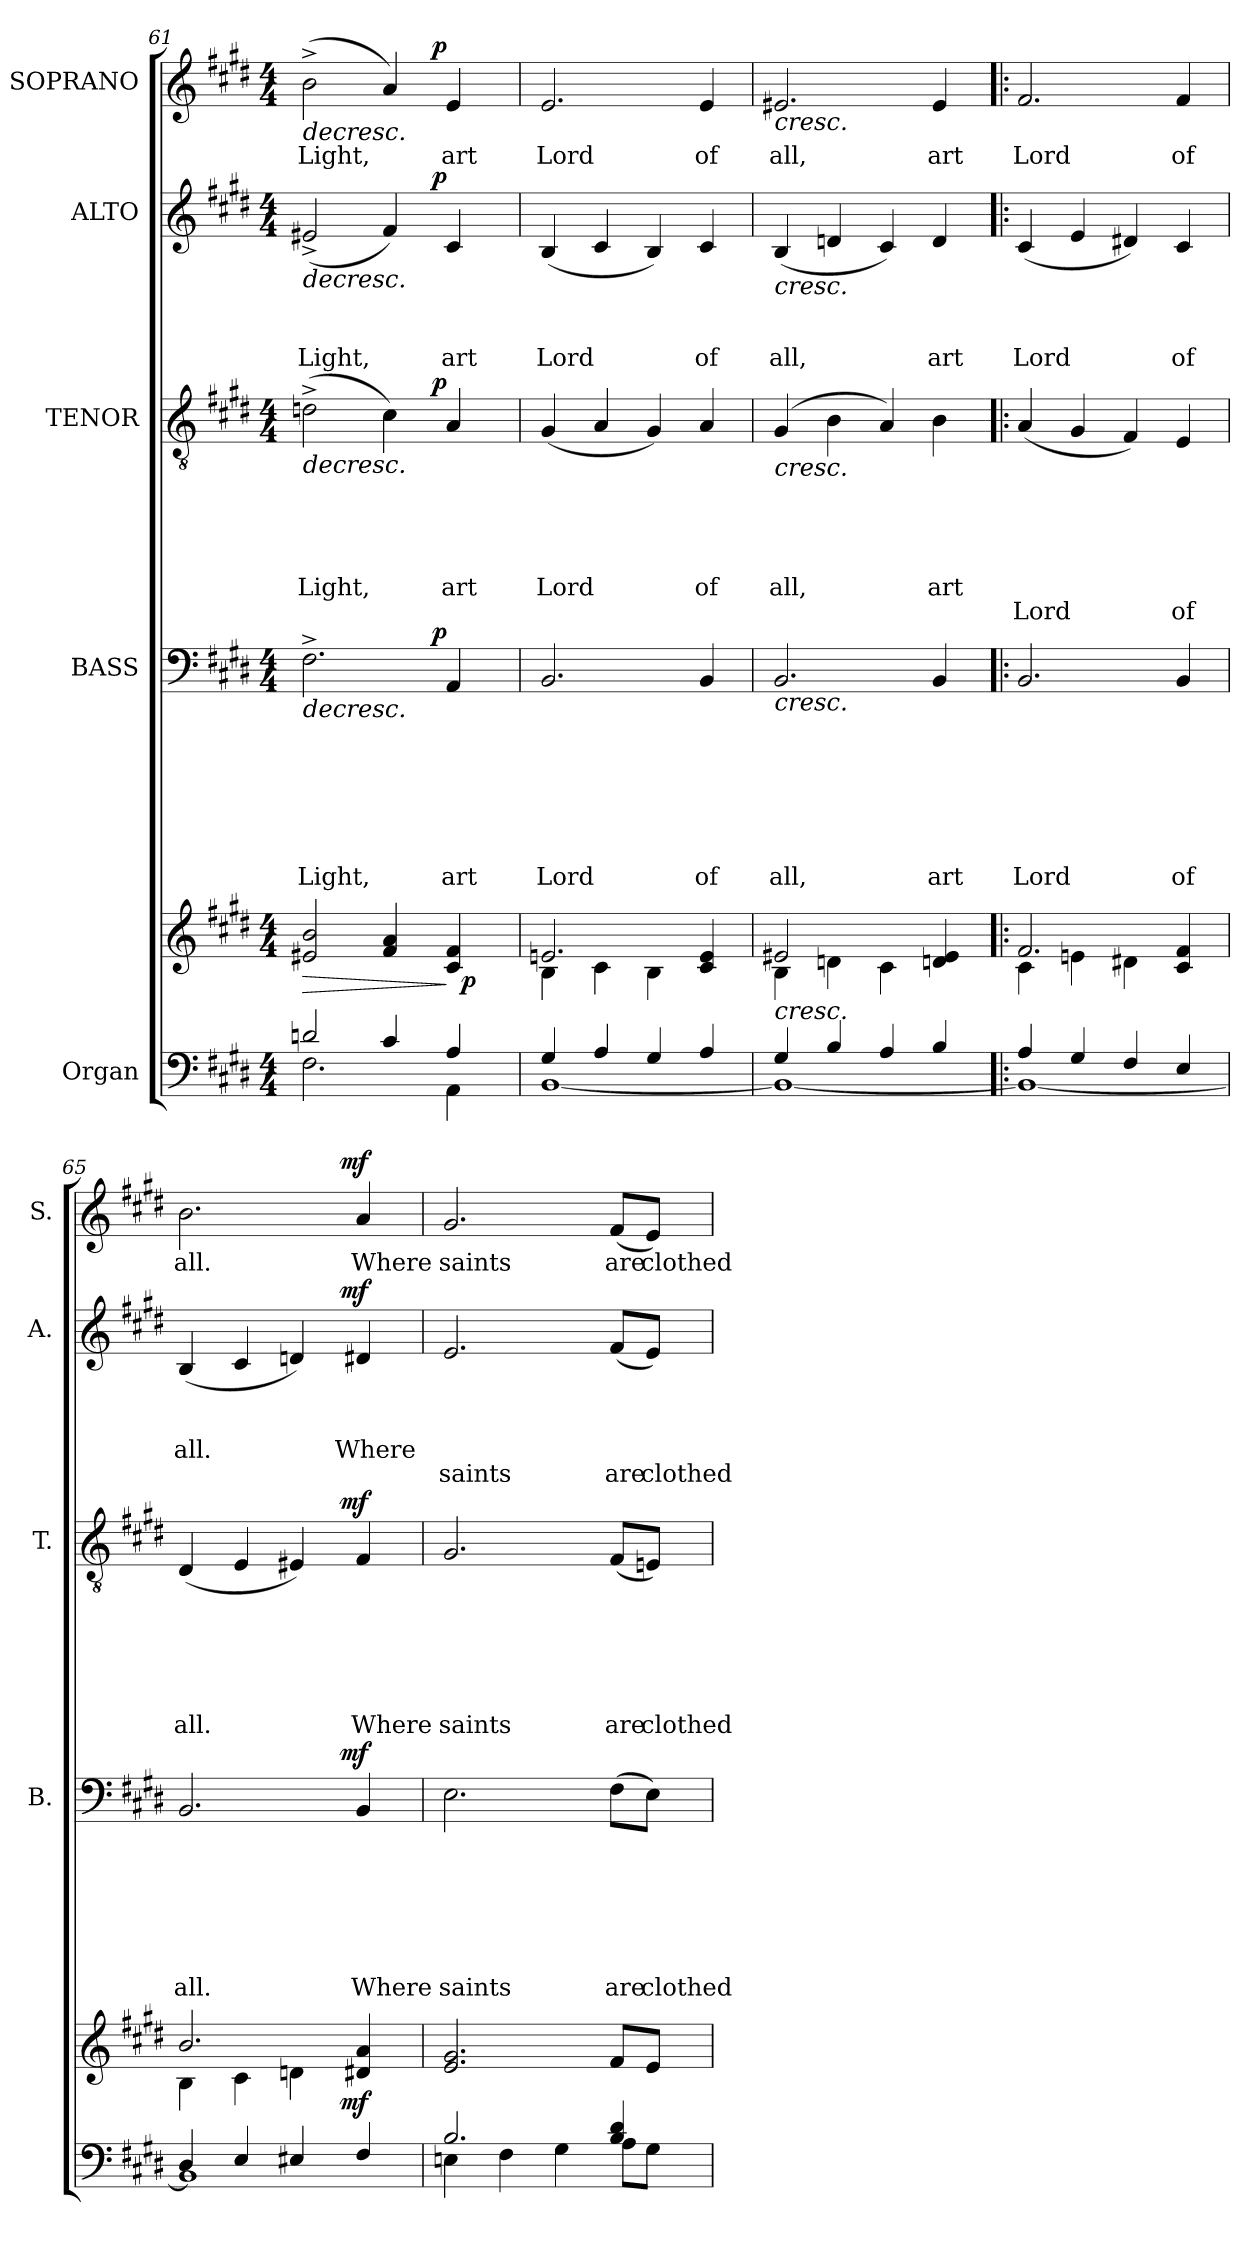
**kern	**kern	**dynam	**kern	**text	**text	**text	**text	**text	**text	**text	**dynam	**kern	**text	**text	**text	**text	**text	**text	**dynam	**kern	**text	**text	**text	**text	**dynam	**kern	**text	**dynam
*part5	*part5	*part5	*part4	*part4	*part4	*part4	*part4	*part4	*part4	*part4	*part4	*part3	*part3	*part3	*part3	*part3	*part3	*part3	*part3	*part2	*part2	*part2	*part2	*part2	*part2	*part1	*part1	*part1
*staff6	*staff5	*staff5/6	*staff4	*staff4	*staff4	*staff4	*staff4	*staff4	*staff4	*staff4	*staff4	*staff3	*staff3	*staff3	*staff3	*staff3	*staff3	*staff3	*staff3	*staff2	*staff2	*staff2	*staff2	*staff2	*staff2	*staff1	*staff1	*staff1
*I"Organ	*	*	*I"BASS	*	*	*	*	*	*	*	*	*I"TENOR	*	*	*	*	*	*	*	*I"ALTO	*	*	*	*	*	*I"SOPRANO	*	*
*	*	*	*I'B.	*	*	*	*	*	*	*	*	*I'T.	*	*	*	*	*	*	*	*I'A.	*	*	*	*	*	*I'S.	*	*
!!LO:PB:g=z
*clefF4	*clefG2	*	*clefF4	*	*	*	*	*	*	*	*	*clefGv2	*	*	*	*	*	*	*	*clefG2	*	*	*	*	*	*clefG2	*	*
*k[f#c#g#d#]	*k[f#c#g#d#]	*	*k[f#c#g#d#]	*	*	*	*	*	*	*	*	*k[f#c#g#d#]	*	*	*	*	*	*	*	*k[f#c#g#d#]	*	*	*	*	*	*k[f#c#g#d#]	*	*
*E:	*E:	*	*E:	*	*	*	*	*	*	*	*	*E:	*	*	*	*	*	*	*	*E:	*	*	*	*	*	*E:	*	*
*M4/4	*M4/4	*	*M4/4	*	*	*	*	*	*	*	*	*M4/4	*	*	*	*	*	*	*	*M4/4	*	*	*	*	*	*M4/4	*	*
=61	=61	=61	=61	=61	=61	=61	=61	=61	=61	=61	=61	=61	=61	=61	=61	=61	=61	=61	=61	=61	=61	=61	=61	=61	=61	=61	=61	=61
*^	*	*	*	*	*	*	*	*	*	*	*	*	*	*	*	*	*	*	*	*	*	*	*	*	*	*	*	*
!	!	!	!LO:HP:b	!	!	!	!	!	!	!	!LO:LY:b	!LO:HP:b	!	!	!	!	!	!LO:LY:b	!	!LO:HP:b	!	!	!	!LO:LY:b	!	!LO:HP:b	!	!LO:LY:b	!LO:HP:b
*	*	*^	*	*^	*	*	*	*	*	*	*	*	*^	*	*	*	*	*	*	*	*^	*	*	*	*	*	*^	*	*
2dn/	2.F#\	2e#X/ 2b/	2ryy	>	2.F#^>\	2ryy	.	.	.	.	.	.	Light,	>	(>2dn^>\	2ryy	.	.	.	.	Light,	.	>	(<2e#X^</	2ryy	.	.	-Light,	.	>	(>2b^>\	2ryy	Light,	>
4c#/	.	4f#/ 4a/	4ryy	.	.	8..ryy	.	.	.	.	.	.	.	.	4c#\)	8..ryy	.	.	.	.	.	.	.	4f#/)	8..ryy	.	.	.	.	.	4a/)	8..ryy	.	.
!	!	!	!	!	!	!	!	!	!	!	!	!	!	!LO:DY:a	!	!	!	!	!	!	!	!	!LO:DY:a	!	!	!	!	!	!	!LO:DY:a	!	!	!	!LO:DY:a
.	.	.	.	.	.	4ryy	.	.	.	.	.	.	.	p	.	4ryy	.	.	.	.	.	.	p	.	4ryy	.	.	.	.	p	.	4ryy	.	p
!	!	!	!	!	!	!	!	!	!	!	!	!	!LO:LY:b	!	!	!	!	!	!	!	!LO:LY:b	!	!	!	!	!	!	!LO:LY:b	!	!	!	!	!LO:LY:b	!
4A/	4AA\	4c#/ 4f#/	32ryy	]	4AA/	.	.	.	.	.	.	.	art	]	4A/	.	.	.	.	.	art	.	]	4c#/	.	.	.	art	.	]	4e/	.	art	]
!	!	!	!	!LO:DY:b	!	!	!	!	!	!	!	!	!	!	!	!	!	!	!	!	!	!	!	!	!	!	!	!	!	!	!	!	!	!
.	.	.	8..ryy	p	.	.	.	.	.	.	.	.	.	.	.	.	.	.	.	.	.	.	.	.	.	.	.	.	.	.	.	.	.	.
.	.	.	.	.	.	32ryy	.	.	.	.	.	.	.	.	.	32ryy	.	.	.	.	.	.	.	.	32ryy	.	.	.	.	.	.	32ryy	.	.
=62	=62	=62	=62	=62	=62	=62	=62	=62	=62	=62	=62	=62	=62	=62	=62	=62	=62	=62	=62	=62	=62	=62	=62	=62	=62	=62	=62	=62	=62	=62	=62	=62	=62	=62
!	!	!	!	!	!	!	!	!	!	!	!	!	!LO:LY:b	!	!	!	!	!	!	!	!LO:LY:b	!	!	!	!	!	!	!LO:LY:b	!	!	!	!	!LO:LY:b	!
*	*	*	*	*	*v	*v	*	*	*	*	*	*	*	*	*	*	*	*	*	*	*	*	*	*v	*v	*	*	*	*	*	*v	*v	*	*
*	*	*	*	*	*	*	*	*	*	*	*	*	*	*v	*v	*	*	*	*	*	*	*	*	*	*	*	*	*	*	*	*
4G#/	[<1BB	2.en/	4B\	.	2.BB/	.	.	.	.	.	.	Lord	.	(<4G#/	.	.	.	.	Lord	.	.	(<4B/	.	.	Lord	.	.	2.e/	Lord	.
4A/	.	.	4c#\	.	.	.	.	.	.	.	.	.	.	4A/	.	.	.	.	.	.	.	4c#/	.	.	.	.	.	.	.	.
4G#/	.	.	4B\	.	.	.	.	.	.	.	.	.	.	4G#/)	.	.	.	.	.	.	.	4B/)	.	.	.	.	.	.	.	.
!	!	!	!	!	!	!	!	!	!	!	!	!LO:LY:b	!	!	!	!	!	!	!LO:LY:b	!	!	!	!	!	!LO:LY:b	!	!	!	!LO:LY:b	!
4A/	.	4c#/ 4e/	4ryy	.	4BB/	.	.	.	.	.	.	of	.	4A/	.	.	.	.	of	.	.	4c#/	.	.	of	.	.	4e/	of	.
=63	=63	=63	=63	=63	=63	=63	=63	=63	=63	=63	=63	=63	=63	=63	=63	=63	=63	=63	=63	=63	=63	=63	=63	=63	=63	=63	=63	=63	=63	=63
!	!	!	!	!LO:HP:b	!	!	!	!	!	!	!	!LO:LY:b	!LO:HP:b	!	!	!	!	!	!LO:LY:b	!	!LO:HP:b	!	!	!	!LO:LY:b	!	!LO:HP:b	!	!LO:LY:b	!LO:HP:b
4G#/	1BB_	4B\	2e#X/	<	2.BB/	.	.	.	.	.	.	all,	<	(4G#/	.	.	.	.	all,	.	<	(<4B/	.	.	all,	.	<	2.e#X/	all,	<
4B/	.	4dn\	.	.	.	.	.	.	.	.	.	.	.	4B\	.	.	.	.	.	.	.	4dn/	.	.	.	.	.	.	.	.
4A/	.	4c#\	2ryy	.	.	.	.	.	.	.	.	.	.	4A/)	.	.	.	.	.	.	.	4c#/)	.	.	.	.	.	.	.	.
!	!	!	!	!	!	!	!	!	!	!	!	!LO:LY:b	!	!	!	!	!	!	!LO:LY:b	!	!	!	!	!	!LO:LY:b	!	!	!	!LO:LY:b	!
4B/	.	4dn/ 4e#/	.	.	4BB/	.	.	.	.	.	.	art	.	4B\	.	.	.	.	art	.	.	4d/	.	.	art	.	.	4e#/	art	.
=64!|:	=64!|:	=64!|:	=64!|:	=64!|:	=64!|:	=64!|:	=64!|:	=64!|:	=64!|:	=64!|:	=64!|:	=64!|:	=64!|:	=64!|:	=64!|:	=64!|:	=64!|:	=64!|:	=64!|:	=64!|:	=64!|:	=64!|:	=64!|:	=64!|:	=64!|:	=64!|:	=64!|:	=64!|:	=64!|:	=64!|:
!	!	!	!	!	!	!	!	!	!	!	!	!LO:LY:b	!	!	!	!	!	!	!	!LO:LY:b	!	!	!	!	!LO:LY:b	!	!	!	!LO:LY:b	!
4A/	1BB_	2.f#/	4c#\	.	2.BB/	.	.	.	.	.	.	Lord	.	(<4A/	.	.	.	.	.	Lord	.	(<4c#/	.	.	Lord	.	.	2.f#/	Lord	.
4G#/	.	.	4en\	.	.	.	.	.	.	.	.	.	.	4G#/	.	.	.	.	.	.	.	4e/	.	.	.	.	.	.	.	.
4F#/	.	.	4d#X\	.	.	.	.	.	.	.	.	.	.	4F#/)	.	.	.	.	.	.	.	4d#X/)	.	.	.	.	.	.	.	.
!	!	!	!	!	!	!	!	!	!	!	!	!LO:LY:b	!	!	!	!	!	!	!	!LO:LY:b	!	!	!	!	!LO:LY:b	!	!	!	!LO:LY:b	!
4E/	.	4c#/ 4f#/	4ryy	.	4BB/	.	.	.	.	.	.	of	.	4E/	.	.	.	.	.	of	.	4c#/	.	.	of	.	.	4f#/	of	.
=65	=65	=65	=65	=65	=65	=65	=65	=65	=65	=65	=65	=65	=65	=65	=65	=65	=65	=65	=65	=65	=65	=65	=65	=65	=65	=65	=65	=65	=65	=65
!	!	!	!	!	!	!	!	!	!	!	!	!LO:LY:b	!	!	!	!	!	!	!	!LO:LY:b	!	!	!	!	!LO:LY:b	!	!	!	!LO:LY:b	!
*	*	*	*^	*	*^	*	*	*	*	*	*	*	*	*^	*	*	*	*	*	*	*	*^	*	*	*	*	*	*^	*	*
4D#/	1BB]	2.b/	4B\	2ryy	.	2.BB/	2ryy	.	.	.	.	.	.	all.	.	(<4D#/	2ryy	.	.	.	.	.	all.	.	(<4B/	2ryy	.	.	all.	.	.	2.b\	2ryy	all.	.
4E/	.	.	4c#\	.	.	.	.	.	.	.	.	.	.	.	.	4E/	.	.	.	.	.	.	.	.	4c#/	.	.	.	.	.	.	.	.	.	.
4E#X/	.	.	4dn\	8..ryy	.	.	8..ryy	.	.	.	.	.	.	.	.	4E#X/)	8..ryy	.	.	.	.	.	.	.	4dn/)	8..ryy	.	.	.	.	.	.	8..ryy	.	.
!	!	!	!	!	!LO:DY:b	!	!	!	!	!	!	!	!	!	!LO:DY:a	!	!	!	!	!	!	!	!	!LO:DY:a	!	!	!	!	!	!	!LO:DY:a	!	!	!	!LO:DY:a
.	.	.	.	4ryy	mf	.	4ryy	.	.	.	.	.	.	.	mf	.	4ryy	.	.	.	.	.	.	mf	.	4ryy	.	.	.	.	mf	.	4ryy	.	mf
!	!	!	!	!	!	!	!	!	!	!	!	!	!	!LO:LY:b	!	!	!	!	!	!	!	!	!LO:LY:b	!	!	!	!	!	!LO:LY:b	!	!	!	!	!LO:LY:b	!
4F#/	.	4d#X/ 4a/	4ryy	.	[	4BB/	.	.	.	.	.	.	.	Where	[	4F#/	.	.	.	.	.	.	Where	[	4d#X/	.	.	.	Where	.	[	4a/	.	Where	[
.	.	.	.	32ryy	.	.	32ryy	.	.	.	.	.	.	.	.	.	32ryy	.	.	.	.	.	.	.	.	32ryy	.	.	.	.	.	.	32ryy	.	.
!!LO:LB:g=z
=66	=66	=66	=66	=66	=66	=66	=66	=66	=66	=66	=66	=66	=66	=66	=66	=66	=66	=66	=66	=66	=66	=66	=66	=66	=66	=66	=66	=66	=66	=66	=66	=66	=66	=66	=66
!	!	!	!	!	!	!	!	!	!	!	!	!	!	!LO:LY:b	!	!	!	!	!	!	!	!	!LO:LY:b	!	!	!	!	!	!	!LO:LY:b	!	!	!	!LO:LY:b	!
*	*	*v	*v	*v	*	*	*	*	*	*	*	*	*	*	*	*v	*v	*	*	*	*	*	*	*	*v	*v	*	*	*	*	*	*v	*v	*	*
*	*	*	*	*v	*v	*	*	*	*	*	*	*	*	*	*	*	*	*	*	*	*	*	*	*	*	*	*	*	*	*
2.B/	4En\	2.e/ 2.g#/	.	2.E\	.	.	.	.	.	.	saints	.	2.G#/	.	.	.	.	.	saints	.	2.e/	.	.	.	saints	.	2.g#/	saints	.
.	4F#\	.	.	.	.	.	.	.	.	.	.	.	.	.	.	.	.	.	.	.	.	.	.	.	.	.	.	.	.
.	4G#\	.	.	.	.	.	.	.	.	.	.	.	.	.	.	.	.	.	.	.	.	.	.	.	.	.	.	.	.
!	!	!	!	!	!	!	!	!	!	!	!LO:LY:b	!	!	!	!	!	!	!	!LO:LY:b	!	!	!	!	!	!LO:LY:b	!	!	!LO:LY:b	!
4B/ 4d#/	8A\L	8f#/L	.	(>8F#\L	.	.	.	.	.	.	are	.	(<8F#/L	.	.	.	.	.	are	.	(<8f#/L	.	.	.	are	.	(<8f#/L	are	.
!	!	!	!	!	!	!	!	!	!	!	!LO:LY:b	!	!	!	!	!	!	!	!LO:LY:b	!	!	!	!	!	!LO:LY:b	!	!	!LO:LY:b	!
.	8G#\J	8e/J	.	8E\J)	.	.	.	.	.	.	clothed	.	8En/J)	.	.	.	.	.	clothed	.	8e/J)	.	.	.	clothed	.	8e/J)	clothed	.
*v	*v	*	*	*	*	*	*	*	*	*	*	*	*	*	*	*	*	*	*	*	*	*	*	*	*	*	*	*	*
=	=	=	=	=	=	=	=	=	=	=	=	=	=	=	=	=	=	=	=	=	=	=	=	=	=	=	=	=
*-	*-	*-	*-	*-	*-	*-	*-	*-	*-	*-	*-	*-	*-	*-	*-	*-	*-	*-	*-	*-	*-	*-	*-	*-	*-	*-	*-	*-
